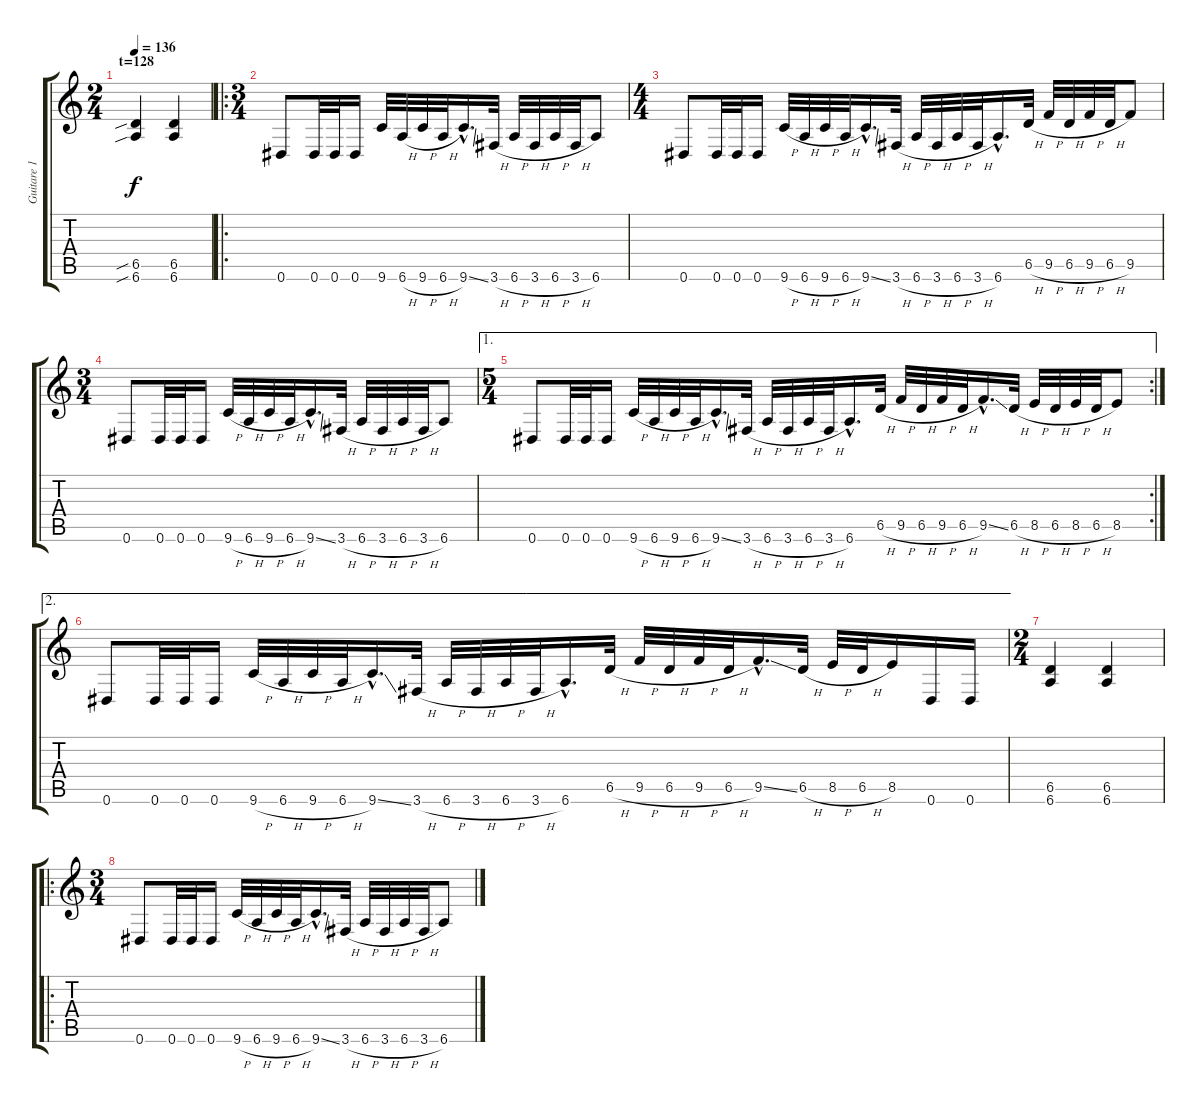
\track ("Guitare 1" "Guitare 1") {instrument distortionguitar}
\staff {score tabs}
\tuning (Eb4 Bb3 Gb3 Db3 Ab2 Eb2) {hide}
\ts (2 4)
\section ("" "t=128")
\tempo 136
\clef g2
\ks c
(6.5{sib} 6.6{sib}).4{dy f instrument distortionguitar} (6.5 6.6).4 |
\ro
\ts (3 4)
0.6.8 0.6.32 0.6.32 0.6.16 9.6.32 6.6{h}.32 9.6{h}.32 6.6{h}.32 9.6{ss hac}.16{d} 3.6{h}.32 6.6{h}.32 3.6{h}.32 6.6{h}.32 3.6{h}.32 6.6.8 |
\ts (4 4)
0.6.8 0.6.32 0.6.32 0.6.16 9.6{h}.32 6.6{h}.32 9.6{h}.32 6.6{h}.32 9.6{ss hac}.16{d} 3.6{h}.32 6.6{h}.32 3.6{h}.32 6.6{h}.32 3.6{h}.32 6.6{hac}.16{d} 6.5{h}.32 9.5{h}.32 6.5{h}.32 9.5{h}.32 6.5{h}.32 9.5.8 |
\ts (3 4)
0.6.8 0.6.32 0.6.32 0.6.16 9.6{h}.32 6.6{h}.32 9.6{h}.32 6.6{h}.32 9.6{ss hac}.16{d} 3.6{h}.32 6.6{h}.32 3.6{h}.32 6.6{h}.32 3.6{h}.32 6.6.8 |
\ae 1
\rc 2
\ts (5 4)
0.6.8 0.6.32 0.6.32 0.6.16 9.6{h}.32 6.6{h}.32 9.6{h}.32 6.6{h}.32 9.6{ss hac}.16{d} 3.6{h}.32 6.6{h}.32 3.6{h}.32 6.6{h}.32 3.6{h}.32 6.6{hac}.16{d} 6.5{h}.32 9.5{h}.32 6.5{h}.32 9.5{h}.32 6.5{h}.32 9.5{ss hac}.16{d} 6.5{h}.32 8.5{h}.32 6.5{h}.32 8.5{h}.32 6.5{h}.32 8.5.8 |
\ae 2
0.6.8 0.6.32 0.6.32 0.6.16 9.6{h}.32 6.6{h}.32 9.6{h}.32 6.6{h}.32 9.6{ss hac}.16{d} 3.6{h}.32 6.6{h}.32 3.6{h}.32 6.6{h}.32 3.6{h}.32 6.6{hac}.16{d} 6.5{h}.32 9.5{h}.32 6.5{h}.32 9.5{h}.32 6.5{h}.32 9.5{ss hac}.16{d} 6.5{h}.32 8.5{h}.32 6.5{h}.32 8.5.16 0.6.16 0.6.16 |
\ts (2 4)
(6.5 6.6).4 (6.5 6.6).4 |
\ro
\ts (3 4)
0.6.8 0.6.32 0.6.32 0.6.16 9.6{h}.32 6.6{h}.32 9.6{h}.32 6.6{h}.32 9.6{ss hac}.16{d} 3.6{h}.32 6.6{h}.32 3.6{h}.32 6.6{h}.32 3.6{h}.32 6.6.8
